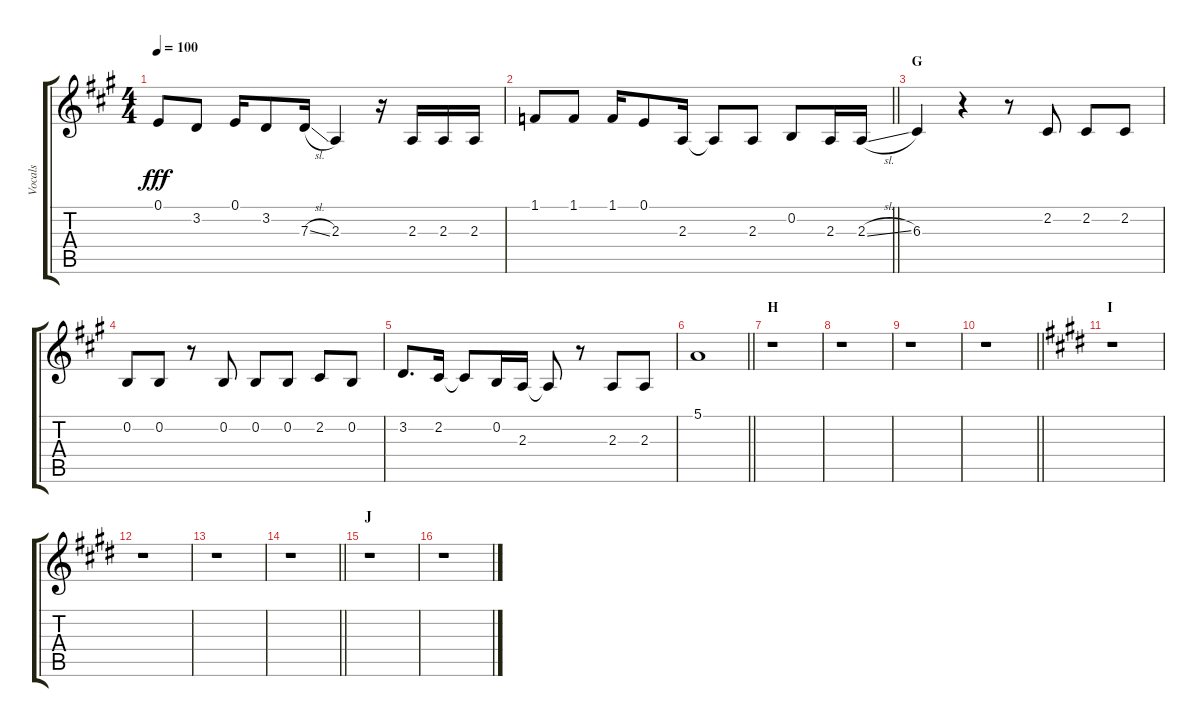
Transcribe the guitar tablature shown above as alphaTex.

\track ("Vocals" "Vocals") {instrument voiceoohs}
\staff {score tabs}
\tuning (E4 B3 G3 D3 A2 E2) {hide}
\ts (4 4)
\tempo 100
\clef g2
\ks a
0.1.8{dy fff} 3.2.8 0.1.16 3.2.8 7.3{sl}.16 2.3.4 r.16 2.3.16 2.3.16 2.3.16 |
\barLineRight lightlight
1.1.8 1.1.8 1.1.16 0.1.8 2.3.16 2.3{t}.8 2.3.8 0.2.8 2.3.16 2.3{sl}.16 |
\section ("" "G")
6.3.4 r.4 r.8 2.2.8 2.2.8 2.2.8 |
0.2.8 0.2.8 r.8 0.2.8 0.2.8 0.2.8 2.2.8 0.2.8 |
3.2.8{d} 2.2.16 2.2{t}.8 0.2.16 2.3.16 2.3{t}.8 r.8 2.3.8 2.3.8 |
\barLineRight lightlight
5.1.1 |
\section ("" "H")
r.1 |
r.1 |
r.1 |
\barLineRight lightlight
r.1 |
\section ("" "I")
\ks e
r.1 |
r.1 |
r.1 |
\barLineRight lightlight
r.1 |
\section ("" "J")
r.1 |
r.1
